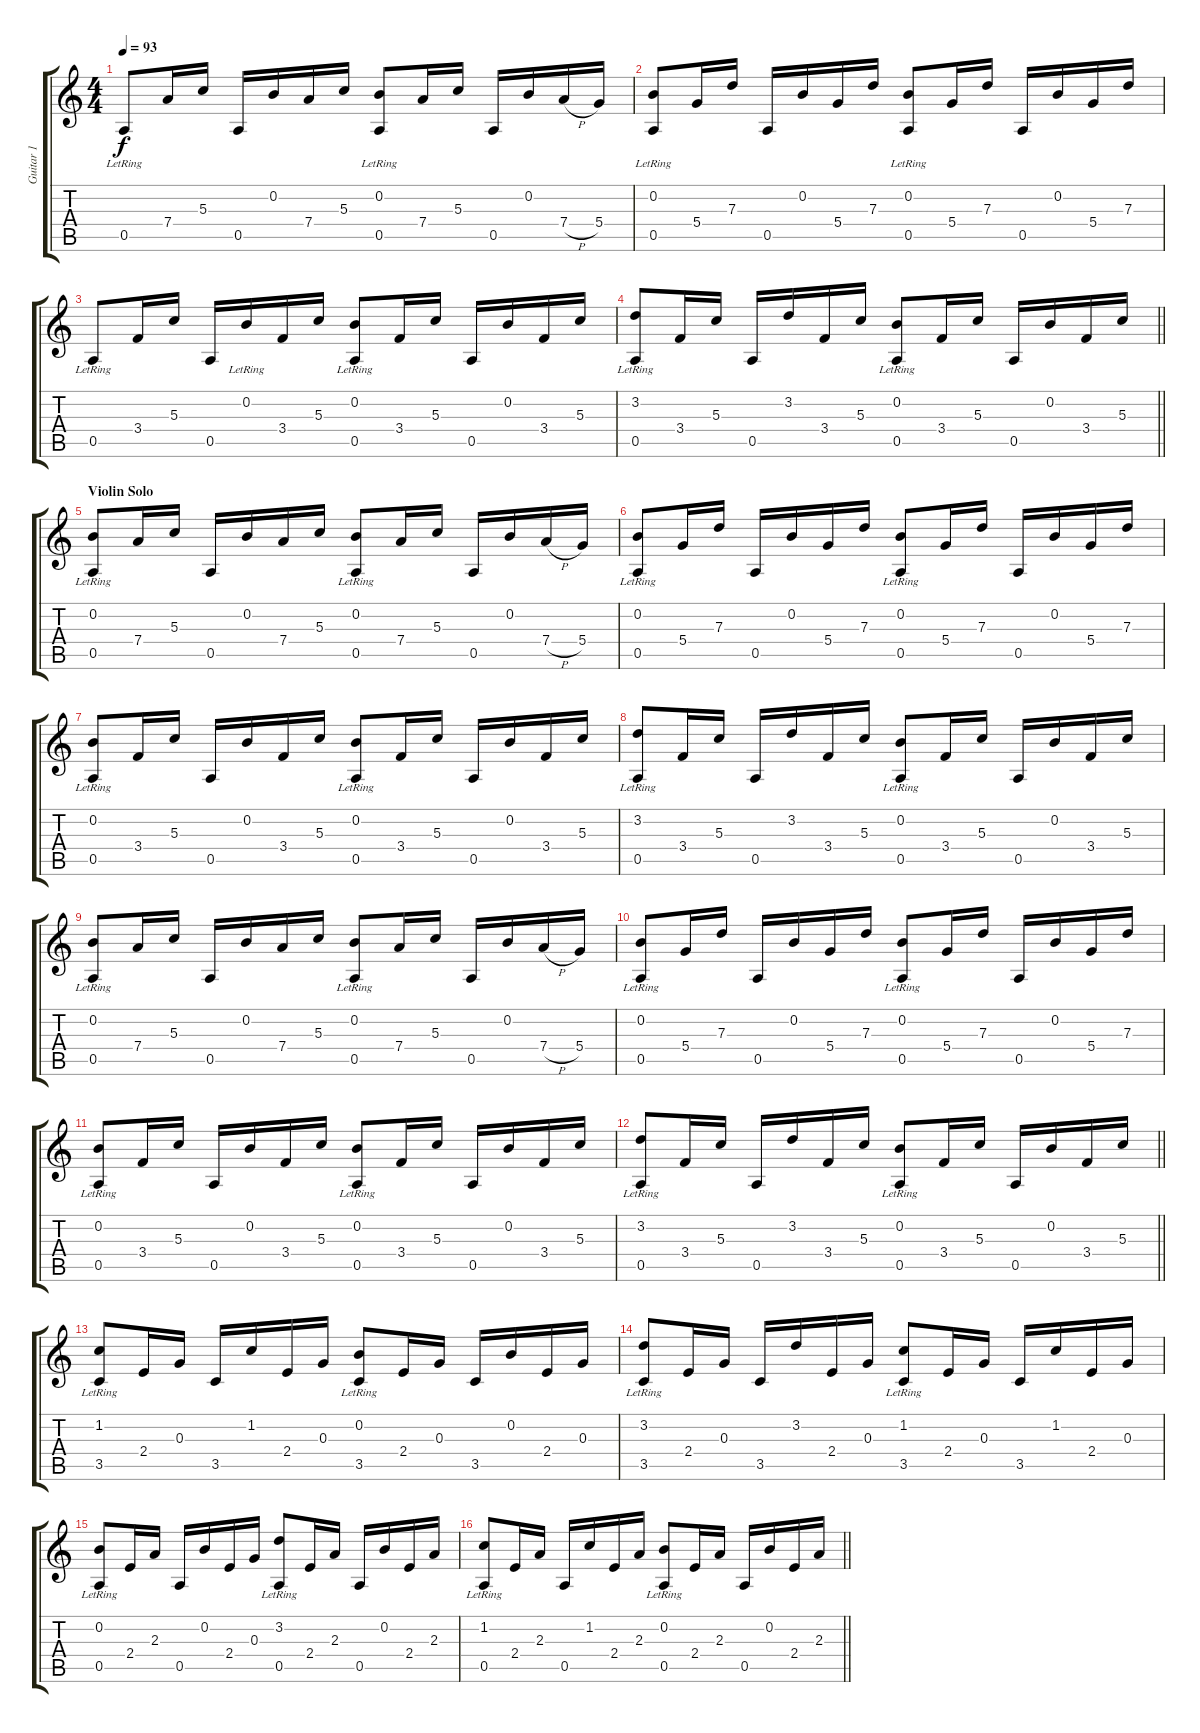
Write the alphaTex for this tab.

\track ("Guitar 1" "Guitar 1") {instrument acousticguitarnylon}
\staff {score tabs}
\tuning (E4 B3 G3 D3 A2 E2) {hide}
\ts (4 4)
\tempo 93
\clef g2
\ks c
0.5{lr}.8{dy f} 7.4.16 5.3.16 0.5.16 0.2.16 7.4.16 5.3.16 (0.2{lr} 0.5{lr}).8 7.4.16 5.3.16 0.5.16 0.2.16 7.4{h}.16 5.4.16 |
(0.2{lr} 0.5{lr}).8 5.4.16 7.3.16 0.5.16 0.2.16 5.4.16 7.3.16 (0.2{lr} 0.5{lr}).8 5.4.16 7.3.16 0.5.16 0.2.16 5.4.16 7.3.16 |
0.5{lr}.8 3.4.16 5.3.16 0.5.16 0.2{lr}.16 3.4.16 5.3.16 (0.2{lr} 0.5{lr}).8 3.4.16 5.3.16 0.5.16 0.2.16 3.4.16 5.3.16 |
\barLineRight lightlight
(3.2{lr} 0.5{lr}).8 3.4.16 5.3.16 0.5.16 3.2.16 3.4.16 5.3.16 (0.2{lr} 0.5{lr}).8 3.4.16 5.3.16 0.5.16 0.2.16 3.4.16 5.3.16 |
\section ("" "Violin Solo")
(0.2{lr} 0.5{lr}).8 7.4.16 5.3.16 0.5.16 0.2.16 7.4.16 5.3.16 (0.2{lr} 0.5{lr}).8 7.4.16 5.3.16 0.5.16 0.2.16 7.4{h}.16 5.4.16 |
(0.2{lr} 0.5{lr}).8 5.4.16 7.3.16 0.5.16 0.2.16 5.4.16 7.3.16 (0.2{lr} 0.5{lr}).8 5.4.16 7.3.16 0.5.16 0.2.16 5.4.16 7.3.16 |
(0.2{lr} 0.5{lr}).8 3.4.16 5.3.16 0.5.16 0.2.16 3.4.16 5.3.16 (0.2{lr} 0.5{lr}).8 3.4.16 5.3.16 0.5.16 0.2.16 3.4.16 5.3.16 |
(3.2{lr} 0.5{lr}).8 3.4.16 5.3.16 0.5.16 3.2.16 3.4.16 5.3.16 (0.2{lr} 0.5{lr}).8 3.4.16 5.3.16 0.5.16 0.2.16 3.4.16 5.3.16 |
(0.2{lr} 0.5{lr}).8 7.4.16 5.3.16 0.5.16 0.2.16 7.4.16 5.3.16 (0.2{lr} 0.5{lr}).8 7.4.16 5.3.16 0.5.16 0.2.16 7.4{h}.16 5.4.16 |
(0.2{lr} 0.5{lr}).8 5.4.16 7.3.16 0.5.16 0.2.16 5.4.16 7.3.16 (0.2{lr} 0.5{lr}).8 5.4.16 7.3.16 0.5.16 0.2.16 5.4.16 7.3.16 |
(0.2{lr} 0.5{lr}).8 3.4.16 5.3.16 0.5.16 0.2.16 3.4.16 5.3.16 (0.2{lr} 0.5{lr}).8 3.4.16 5.3.16 0.5.16 0.2.16 3.4.16 5.3.16 |
\barLineRight lightlight
(3.2{lr} 0.5{lr}).8 3.4.16 5.3.16 0.5.16 3.2.16 3.4.16 5.3.16 (0.2{lr} 0.5{lr}).8 3.4.16 5.3.16 0.5.16 0.2.16 3.4.16 5.3.16 |
(1.2{lr} 3.5{lr}).8 2.4.16 0.3.16 3.5.16 1.2.16 2.4.16 0.3.16 (0.2{lr} 3.5{lr}).8 2.4.16 0.3.16 3.5.16 0.2.16 2.4.16 0.3.16 |
(3.2{lr} 3.5{lr}).8 2.4.16 0.3.16 3.5.16 3.2.16 2.4.16 0.3.16 (1.2{lr} 3.5{lr}).8 2.4.16 0.3.16 3.5.16 1.2.16 2.4.16 0.3.16 |
(0.2{lr} 0.5{lr}).8 2.4.16 2.3.16 0.5.16 0.2.16 2.4.16 0.3.16 (3.2{lr} 0.5{lr}).8 2.4.16 2.3.16 0.5.16 0.2.16 2.4.16 2.3.16 |
\barLineRight lightlight
(1.2{lr} 0.5{lr}).8 2.4.16 2.3.16 0.5.16 1.2.16 2.4.16 2.3.16 (0.2{lr} 0.5{lr}).8 2.4.16 2.3.16 0.5.16 0.2.16 2.4.16 2.3.16
